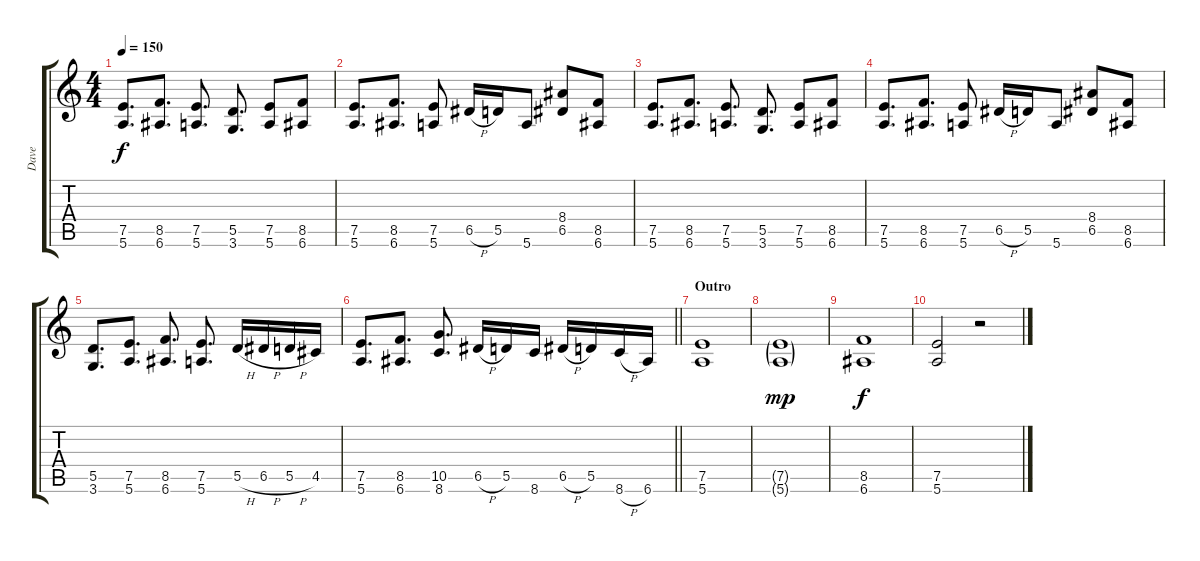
\track ("Dave" "Dave") {instrument distortionguitar}
\staff {score tabs}
\tuning (E4 B3 G3 D3 A2 E2) {hide}
\ts (4 4)
\tempo 150
\clef g2
\ks c
(7.5 5.6).8{d dy f} (8.5 6.6).8{d} (7.5 5.6).8{d} (5.5 3.6).8{d} (7.5 5.6).8 (8.5 6.6).8 |
(7.5 5.6).8{d} (8.5 6.6).8{d} (7.5 5.6).8 6.5{h}.16 5.5.16 5.6.8 (8.4 6.5).8 (8.5 6.6).8 |
(7.5 5.6).8{d} (8.5 6.6).8{d} (7.5 5.6).8{d} (5.5 3.6).8{d} (7.5 5.6).8 (8.5 6.6).8 |
(7.5 5.6).8{d} (8.5 6.6).8{d} (7.5 5.6).8 6.5{h}.16 5.5.16 5.6.8 (8.4 6.5).8 (8.5 6.6).8 |
(5.5 3.6).8{d} (7.5 5.6).8{d} (8.5 6.6).8{d} (7.5 5.6).8{d} 5.5{h}.16 6.5{h}.16 5.5{h}.16 4.5.16 |
\barLineRight lightlight
(7.5 5.6).8{d} (8.5 6.6).8{d} (10.5 8.6).8{d} 6.5{h}.16 5.5.16 8.6.16 6.5{h}.16 5.5.16 8.6{h}.16 6.6.16 |
\section ("" "Outro")
(7.5 5.6).1 |
(7.5{g} 5.6{g}).1{dy mp} |
(8.5 6.6).1{dy f} |
(7.5 5.6).2 r.2
